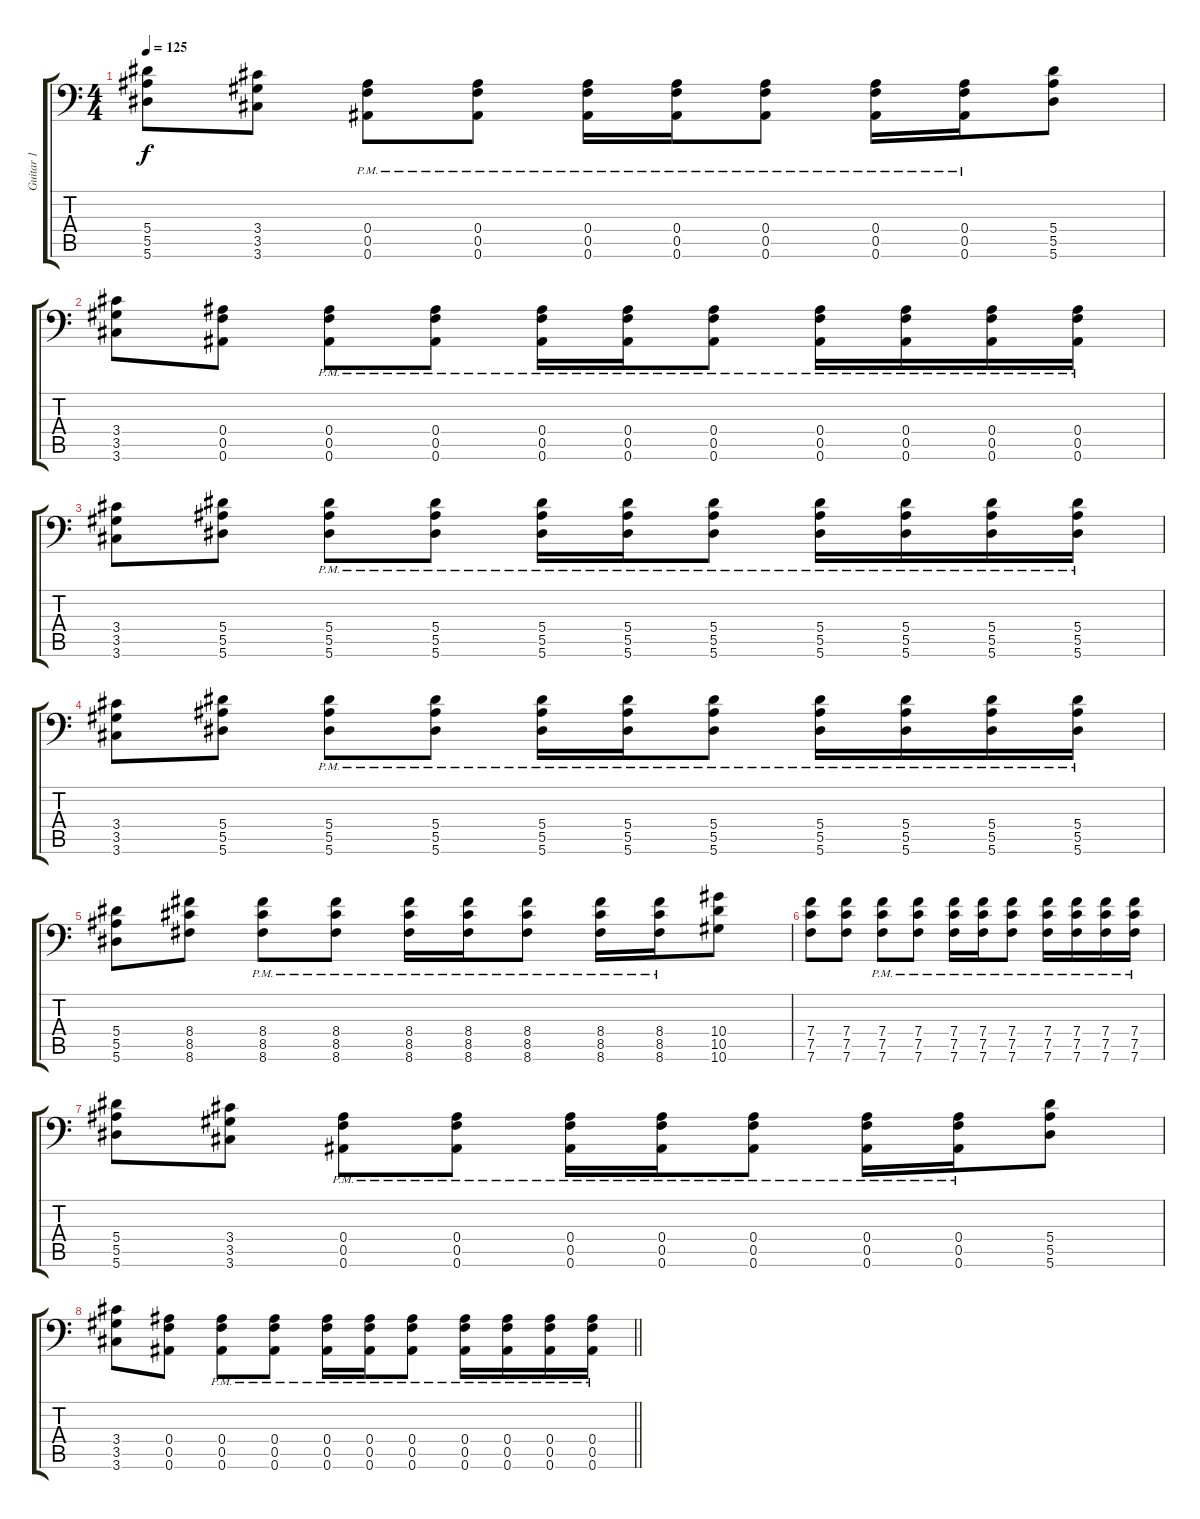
\track ("Guitar 1" "Guitar 1") {instrument distortionguitar}
\staff {score tabs}
\tuning (C4 G3 Eb3 Bb2 F2 Bb1) {hide}
\ts (4 4)
\tempo 125
\clef f4
\ks c
(5.4 5.5 5.6).8{dy f} (3.4 3.5 3.6).8 (0.4{pm} 0.5{pm} 0.6{pm}).8 (0.4{pm} 0.5{pm} 0.6{pm}).8 (0.4{pm} 0.5{pm} 0.6{pm}).16 (0.4{pm} 0.5{pm} 0.6{pm}).16 (0.4{pm} 0.5{pm} 0.6{pm}).8 (0.4{pm} 0.5 0.6{pm}).16 (0.4{pm} 0.5 0.6{pm}).16 (5.4 5.5 5.6).8 |
(3.4 3.5 3.6).8 (0.4 0.5 0.6).8 (0.4{pm} 0.5{pm} 0.6{pm}).8 (0.4{pm} 0.5{pm} 0.6{pm}).8 (0.4{pm} 0.5{pm} 0.6{pm}).16 (0.4{pm} 0.5{pm} 0.6{pm}).16 (0.4{pm} 0.5{pm} 0.6{pm}).8 (0.4{pm} 0.5{pm} 0.6{pm}).16 (0.4{pm} 0.5{pm} 0.6{pm}).16 (0.4{pm} 0.5{pm} 0.6{pm}).16 (0.4{pm} 0.5{pm} 0.6{pm}).16 |
(3.4 3.5 3.6).8 (5.4 5.5 5.6).8 (5.4{pm} 5.5{pm} 5.6{pm}).8 (5.4{pm} 5.5{pm} 5.6{pm}).8 (5.4{pm} 5.5{pm} 5.6{pm}).16 (5.4{pm} 5.5{pm} 5.6{pm}).16 (5.4{pm} 5.5{pm} 5.6{pm}).8 (5.4{pm} 5.5 5.6{pm}).16 (5.4{pm} 5.5 5.6{pm}).16 (5.4{pm} 5.5{pm} 5.6{pm}).16 (5.4{pm} 5.5{pm} 5.6{pm}).16 |
(3.4 3.5 3.6).8 (5.4 5.5 5.6).8 (5.4{pm} 5.5{pm} 5.6{pm}).8 (5.4{pm} 5.5{pm} 5.6{pm}).8 (5.4{pm} 5.5{pm} 5.6{pm}).16 (5.4{pm} 5.5{pm} 5.6{pm}).16 (5.4{pm} 5.5{pm} 5.6{pm}).8 (5.4{pm} 5.5 5.6{pm}).16 (5.4{pm} 5.5 5.6{pm}).16 (5.4{pm} 5.5{pm} 5.6{pm}).16 (5.4{pm} 5.5{pm} 5.6{pm}).16 |
(5.4 5.5 5.6).8 (8.4 8.5 8.6).8 (8.4{pm} 8.5{pm} 8.6{pm}).8 (8.4{pm} 8.5{pm} 8.6{pm}).8 (8.4{pm} 8.5{pm} 8.6{pm}).16 (8.4{pm} 8.5{pm} 8.6{pm}).16 (8.4{pm} 8.5{pm} 8.6{pm}).8 (8.4{pm} 8.5 8.6{pm}).16 (8.4{pm} 8.5 8.6{pm}).16 (10.4 10.5 10.6).8 |
(7.4 7.5 7.6).8 (7.4 7.5 7.6).8 (7.4{pm} 7.5{pm} 7.6{pm}).8 (7.4{pm} 7.5{pm} 7.6{pm}).8 (7.4{pm} 7.5{pm} 7.6{pm}).16 (7.4{pm} 7.5{pm} 7.6{pm}).16 (7.4{pm} 7.5{pm} 7.6{pm}).8 (7.4{pm} 7.5{pm} 7.6{pm}).16 (7.4{pm} 7.5{pm} 7.6{pm}).16 (7.4{pm} 7.5{pm} 7.6{pm}).16 (7.4{pm} 7.5{pm} 7.6{pm}).16 |
(5.4 5.5 5.6).8 (3.4 3.5 3.6).8 (0.4{pm} 0.5{pm} 0.6{pm}).8 (0.4{pm} 0.5{pm} 0.6{pm}).8 (0.4{pm} 0.5{pm} 0.6{pm}).16 (0.4{pm} 0.5{pm} 0.6{pm}).16 (0.4{pm} 0.5{pm} 0.6{pm}).8 (0.4{pm} 0.5 0.6{pm}).16 (0.4{pm} 0.5 0.6{pm}).16 (5.4 5.5 5.6).8 |
\barLineRight lightlight
(3.4 3.5 3.6).8 (0.4 0.5 0.6).8 (0.4{pm} 0.5{pm} 0.6{pm}).8 (0.4{pm} 0.5{pm} 0.6{pm}).8 (0.4{pm} 0.5{pm} 0.6{pm}).16 (0.4{pm} 0.5{pm} 0.6{pm}).16 (0.4{pm} 0.5{pm} 0.6{pm}).8 (0.4{pm} 0.5{pm} 0.6{pm}).16 (0.4{pm} 0.5{pm} 0.6{pm}).16 (0.4{pm} 0.5{pm} 0.6{pm}).16 (0.4{pm} 0.5{pm} 0.6{pm}).16
